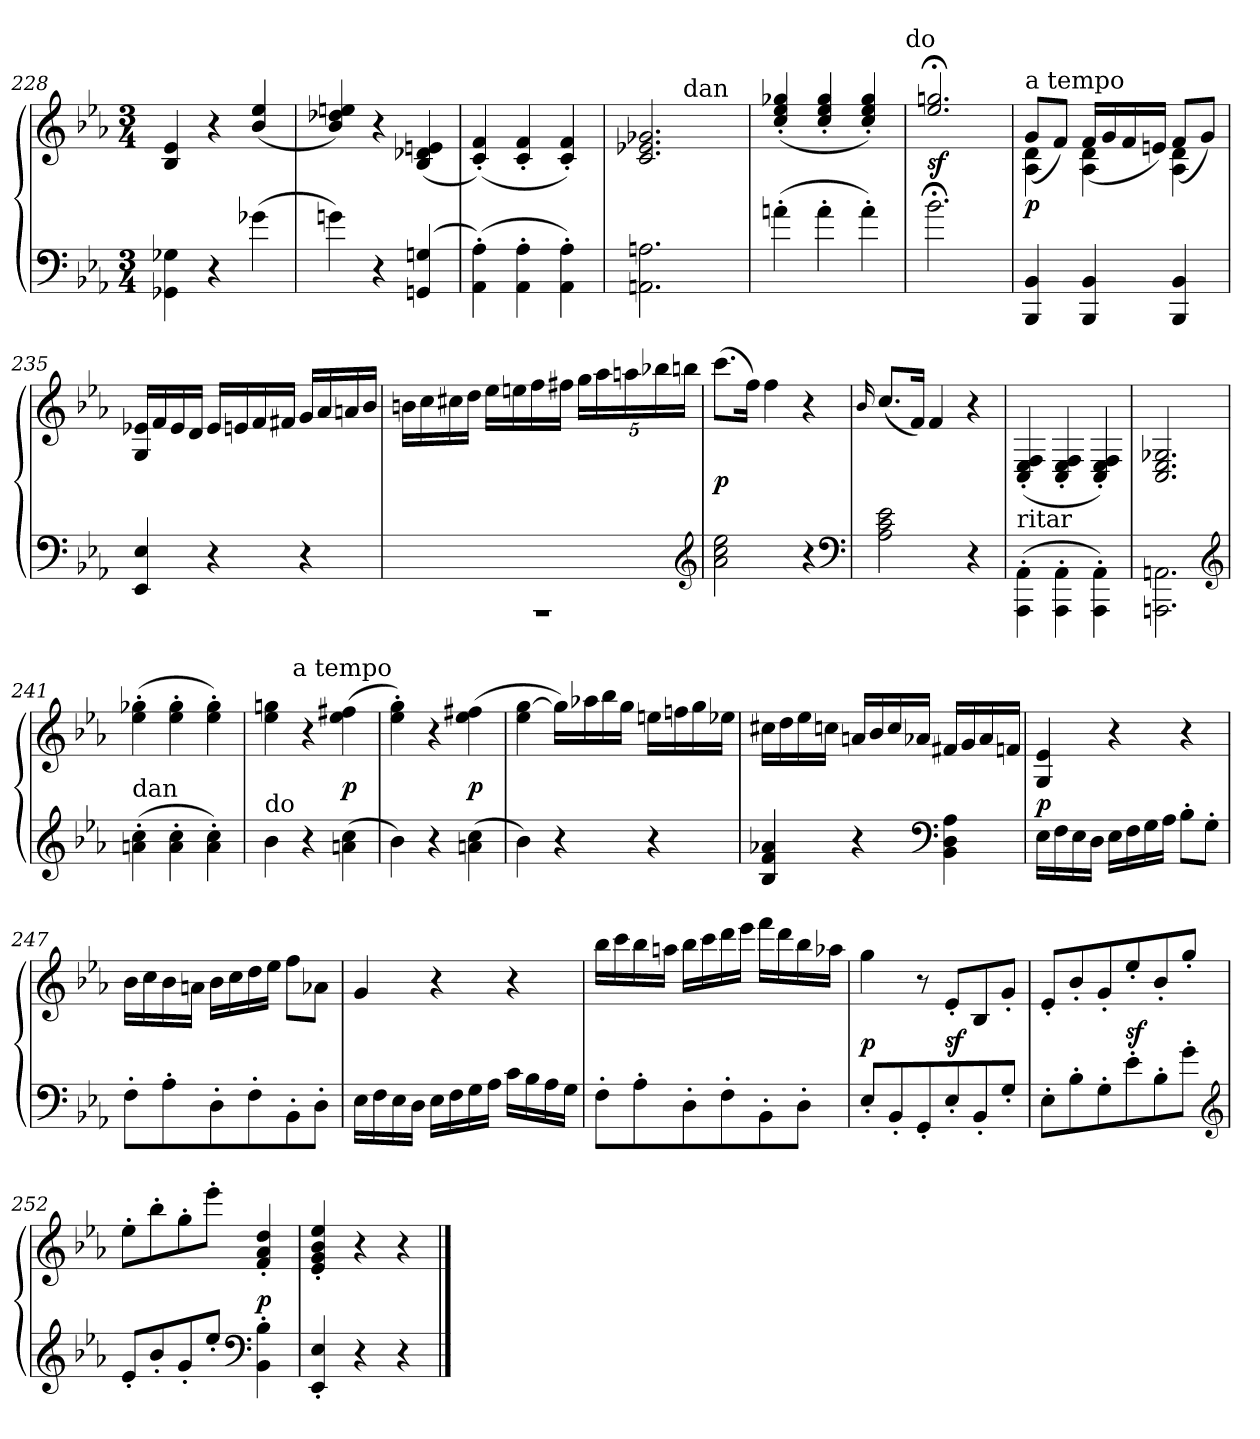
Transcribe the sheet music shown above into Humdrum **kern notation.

**kern	**kern	**dynam
*part1	*part1	*part1
*staff2	*staff1	*staff1/2
*clefF4	*clefG2	*
*k[b-e-a-]	*k[b-e-a-]	*
*M3/4	*M3/4	*
=228	=228	=228
4G-X\ 4GG-X\	4e-/ 4B-/	.
4r	4r	.
(<4g-X\	(>4ee-/ 4b-/	.
!!LO:LB:g=z
=229	=229	=229
4gn\)	4een/ 4dd-X/ 4b-/)	.
4r	4r	.
(>4Gn/ 4GGn/	(>4en/ 4d-X/ 4B-/	.
=230	=230	=230
(>4A-'\ 4AA-'\)	(>4f'>/ 4c'>/)	.
4A-'\ 4AA-'\	4f'>/ 4c'>/	.
4A-'\ 4AA-'\)	4f'>/ 4c'>/)	.
=231	=231	=231
*	*^	*
2.An\ 2.AAn\	2.g-X/ 2.e-X/ 2.c/	4ryy	.
!	!	!LO:TX:a:t=dan	!
.	.	2ryy	.
*	*v	*v	*
=232	=232	=232
(<4an'\	(>4gg-X'/ 4ee-'/ 4cc'/	cresc.
4a'\	4gg-'/ 4ee-'/ 4cc'/	.
4a'\)	4gg-'/ 4ee-'/ 4cc'/)	.
!	!LO:TX:a:t=do	!
=233	=233	=233
2.b-;\	2.ggn;</ 2.ee-;</	sf
=234	=234	=234
*	*^	*
!	!LO:TX:a:t=a tempo	!	!
4BB-/ 4BBB-/	4d\ 4A-\	(8g/L	p
.	.	8f/J)	.
4BB-/ 4BBB-/	4d\ 4A-\	(16f/LL	.
.	.	16g/	.
.	.	16f/	.
.	.	16en/JJ)	.
4BB-/ 4BBB-/	4d\ 4A-\	(>8f/L	.
.	.	8g/J)	.
*	*v	*v	*
=235	=235	=235
4E-/ 4EE-/	16e-X/ 16G/LL	.
.	16f/	.
.	16e-/	.
.	16d/JJ	.
4r	16e-/LL	.
.	16en/	.
.	16f/	cresc.
.	16f#X/JJ	.
4r	16g/LL	.
.	16a-/	.
.	16an/	.
.	16b-/JJ	.
!!LO:LB:g=z
=236	=236	=236
2.rAAA	16bn\LL	.
.	16cc\	.
.	16cc#X\	.
.	16dd\JJ	.
.	16ee-\LL	.
.	16een\	.
.	16ff\	.
.	16ff#X\JJ	.
.	20gg\LL	.
.	20aa-\	.
.	20aan\	.
.	20bb-X\	.
.	20bbn\JJ	.
*clefG2	*	*
=237	=237	=237
2ee-\ 2cc\ 2a-\	(>8.ccc\L	p
.	16ff\Jk)	.
.	4ff\	.
4r	4r	.
*clefF4	*	*
=238	=238	=238
.	16qqb-/	.
2e-\ 2c\ 2A-\	(<8.cc/L	.
.	16f/Jk)	.
.	4f/	.
4r	4r	.
=239	=239	=239
!LO:TX:a:t=ritar	!	!
(<4AA-'\ 4AAA-'\	(>4F'/ 4E-'/ 4C'/	.
4AA-'\ 4AAA-'\	4F'/ 4E-'/ 4C'/	.
4AA-'\ 4AAA-'\)	4F'/ 4E-'/ 4C'/)	.
=240	=240	=240
2.AAn\ 2.AAAn\	2.G-X/ 2.E-/ 2.C/	.
*clefG2	*	*
=241	=241	=241
!LO:TX:a:t=dan	!	!
(>4cc'\ 4an'\	(>4gg-X'\ 4ee-'\	.
4cc'\ 4a'\	4gg-'\ 4ee-'\	.
4cc'\ 4a'\)	4gg-'\ 4ee-'\)	.
=242	=242	=242
!LO:TX:a:t=do	!	!
4b-\	4ggn\ 4ee-\	.
4r	4r	.
!	!LO:TX:a:cj:t=a tempo	!
(>4cc\ 4an\	(>4ff#X\ 4ee-\	p
!!LO:LB:g=z
=243	=243	=243
4b-\)	4gg'\ 4ee-'\)	.
4r	4r	.
(>4cc\ 4an\	(>4ff#X\ 4ee-\	p
=244	=244	=244
4b-\)	[4gg\ 4ee-\	.
4r	16gg\LL])	cresc.
.	16aa-X\	.
.	16bb-\	.
.	16gg\JJ	.
4r	16een\LL	.
.	16ffn\	.
.	16gg\	.
.	16ee-X\JJ	.
=245	=245	=245
4a-X/ 4f/ 4B-/	16cc#X\LL	.
.	16dd\	.
.	16ee-\	.
.	16ccn\JJ	.
4r	16an/LL	.
.	16b-/	.
.	16cc/	.
.	16a-X/JJ	.
*clefF4	*	*
4A-\ 4D\ 4BB-\	16f#X/LL	.
.	16g/	.
.	16a-/	.
.	16fn/JJ	.
=246	=246	=246
!	!	!LO:DY:a=2
16E-\LL	4e-/ 4G/	p
16F\	.	.
16E-\	.	.
16D\JJ	.	.
16E-\LL	4r	.
16F\	.	.
16G\	.	.
16A-\JJ	.	.
8B-'\L	4r	.
8G'\J	.	.
=247	=247	=247
8F'\L	16b-\LL	cresc.
.	16cc\	.
8A-'\	16b-\	.
.	16an\JJ	.
8D'\	16b-\LL	.
.	16cc\	.
8F'\	16dd\	.
.	16ee-\JJ	.
8BB-'\	8ff\L	.
8D'\J	8a-X\J	.
!!LO:LB:g=z
=248	=248	=248
16E-\LL	4g/	.
16F\	.	.
16E-\	.	.
16D\JJ	.	.
16E-\LL	4r	cresc.
16F\	.	.
16G\	.	.
16A-\JJ	.	.
16c\LL	4r	.
16B-\	.	.
16A-\	.	.
16G\JJ	.	.
=249	=249	=249
8F'\L	16bb-\LL	.
.	16ccc\	.
8A-'\	16bb-\	.
.	16aan\JJ	.
8D'\	16bb-\LL	.
.	16ccc\	.
8F'\	16ddd\	.
.	16eee-\JJ	.
8BB-'\	16fff\LL	.
.	16ddd\	.
8D'\J	16bb-\	.
.	16aa-X\JJ	.
=250	=250	=250
8E-'/L	4gg\	p
8BB-'/	.	.
8GG'/	8r	.
8E-'/	8e-'/L	sf
8BB-'/	8B-/	.
8G'/J	8g'/J	.
=251	=251	=251
8E-'\L	8e-'/L	.
8B-'\	8b-'/	.
8G'\	8g'/	.
8e-'\	8ee-'/	sf
8B-'\	8b-'/	.
8g'\J	8gg'/J	.
*clefG2	*	*
=252	=252	=252
8e-'/L	8ee-'\L	.
8b-'/	8bb-'\	.
8g'/	8gg'\	.
8ee-'/J	8eee-'\J	.
*clefF4	*	*
4B-'\ 4BB-'\	4dd'/ 4a-'/ 4f'/	p
=253	=253	=253
4E-'/ 4EE-'/	4ee-'/ 4b-'/ 4g'/ 4e-'/	.
4r	4r	.
4r	4r	.
==	==	==
*-	*-	*-
